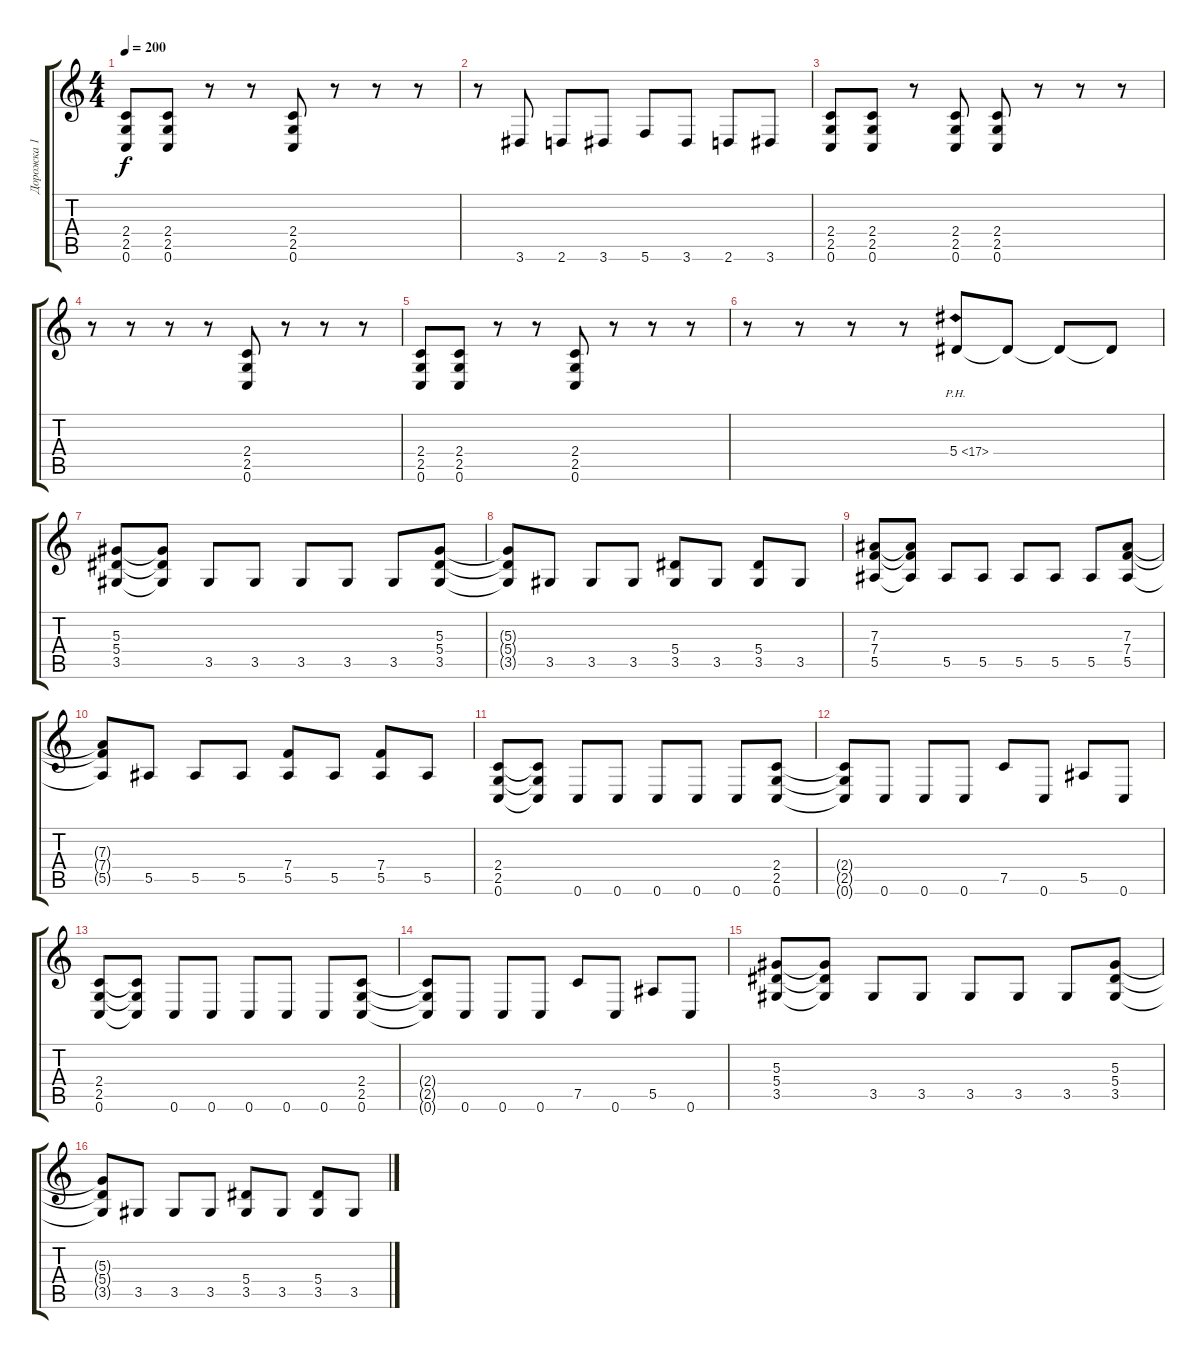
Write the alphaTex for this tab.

\track ("Дорожка 1" "Дорожка 1") {instrument distortionguitar}
\staff {score tabs}
\tuning (C4 G3 Eb3 Bb2 F2 C2) {hide}
\ts (4 4)
\tempo 200
\clef g2
\ks c
(2.4 2.5 0.6).8{dy f} (2.4 2.5 0.6).8 r.8 r.8 (2.4 2.5 0.6).8 r.8 r.8 r.8 |
r.8 3.6.8 2.6.8 3.6.8 5.6.8 3.6.8 2.6.8 3.6.8 |
(2.4 2.5 0.6).8 (2.4 2.5 0.6).8 r.8 (2.4 2.5 0.6).8 (2.4 2.5 0.6).8 r.8 r.8 r.8 |
r.8 r.8 r.8 r.8 (2.4 2.5 0.6).8 r.8 r.8 r.8 |
(2.4 2.5 0.6).8 (2.4 2.5 0.6).8 r.8 r.8 (2.4 2.5 0.6).8 r.8 r.8 r.8 |
r.8 r.8 r.8 r.8 5.4{ph 12}.8 5.4{t}.8 5.4{t}.8 5.4{t}.8 |
(5.3 5.4 3.5).8 (5.3{t} 5.4{t} 3.5{t}).8 3.5.8 3.5.8 3.5.8 3.5.8 3.5.8 (5.3 5.4 3.5).8 |
(5.3{t} 5.4{t} 3.5{t}).8 3.5.8 3.5.8 3.5.8 (5.4 3.5).8 3.5.8 (5.4 3.5).8 3.5.8 |
(7.3 7.4 5.5).8 (7.3{t} 7.4{t} 5.5{t}).8 5.5.8 5.5.8 5.5.8 5.5.8 5.5.8 (7.3 7.4 5.5).8 |
(7.3{t} 7.4{t} 5.5{t}).8 5.5.8 5.5.8 5.5.8 (7.4 5.5).8 5.5.8 (7.4 5.5).8 5.5.8 |
(2.4 2.5 0.6).8 (2.4{t} 2.5{t} 0.6{t}).8 0.6.8 0.6.8 0.6.8 0.6.8 0.6.8 (2.4 2.5 0.6).8 |
(2.4{t} 2.5{t} 0.6{t}).8 0.6.8 0.6.8 0.6.8 7.5.8 0.6.8 5.5.8 0.6.8 |
(2.4 2.5 0.6).8 (2.4{t} 2.5{t} 0.6{t}).8 0.6.8 0.6.8 0.6.8 0.6.8 0.6.8 (2.4 2.5 0.6).8 |
(2.4{t} 2.5{t} 0.6{t}).8 0.6.8 0.6.8 0.6.8 7.5.8 0.6.8 5.5.8 0.6.8 |
(5.3 5.4 3.5).8 (5.3{t} 5.4{t} 3.5{t}).8 3.5.8 3.5.8 3.5.8 3.5.8 3.5.8 (5.3 5.4 3.5).8 |
(5.3{t} 5.4{t} 3.5{t}).8 3.5.8 3.5.8 3.5.8 (5.4 3.5).8 3.5.8 (5.4 3.5).8 3.5.8
